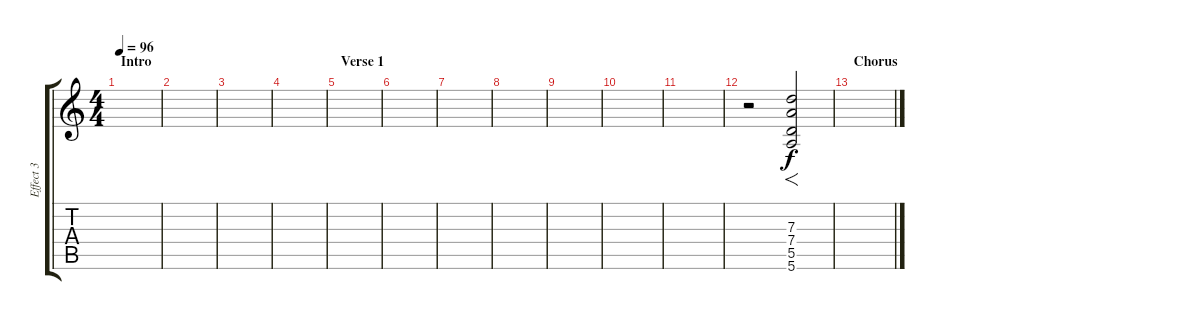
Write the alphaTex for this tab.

\track ("Effect 3" "Effect 3") {instrument distortionguitar}
\staff {score tabs}
\tuning (E4 B3 G3 D3 A2 E2) {hide}
\ts (4 4)
\section ("" "Intro")
\tempo 96
\clef g2
\ks c
|
|
|
|
\section ("" "Verse 1")
|
|
|
|
|
|
|
r.2{instrument distortionguitar} (7.3 7.4 5.5 5.6).2{f} |
\section ("" "Chorus")
